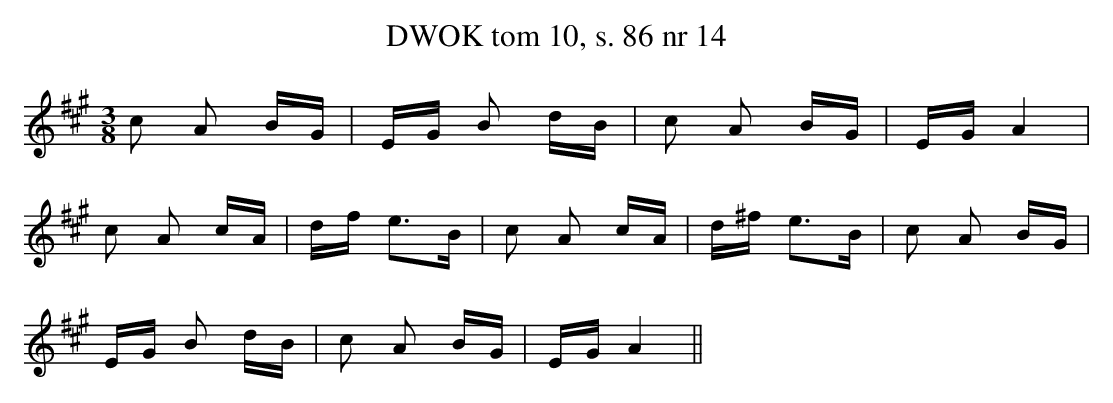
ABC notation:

X:1
T:DWOK tom 10, s. 86 nr 14
L:1/16
M:3/8
K:A
c2 A2 BG|EG B2 dB|c2 A2 BG|EG A4|
c2 A2 cA|df e3B|c2 A2 cA|d^f e3B|c2 A2 BG|
EG B2 dB|c2 A2 BG|EG A4||
